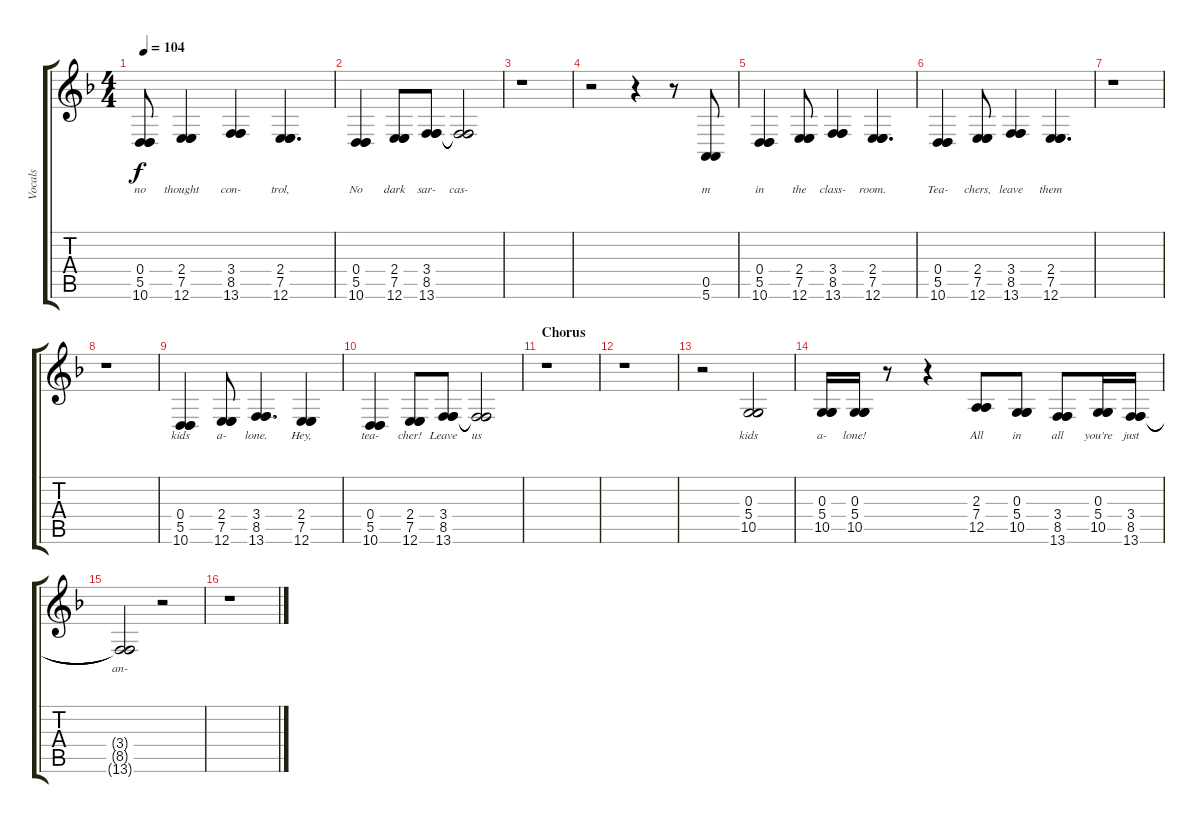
\track ("Vocals " "Vocals ") {instrument clarinet}
\staff {score tabs}
\tuning (E4 B3 G3 D3 A2 E2) {hide}
\ts (4 4)
\tempo 104
\clef g2
\ks dminor
(0.4 5.5 10.6).8{lyrics (0 "no") lyrics (1 "") lyrics (2 "") lyrics (3 "") lyrics (4 "") dy f} (2.4 7.5 12.6).4{lyrics (0 "thought") lyrics (1 "") lyrics (2 "") lyrics (3 "") lyrics (4 "")} (3.4 8.5 13.6).4{lyrics (0 "con-") lyrics (1 "") lyrics (2 "") lyrics (3 "") lyrics (4 "")} (2.4 7.5 12.6).4{d lyrics (0 "trol,") lyrics (1 "") lyrics (2 "") lyrics (3 "") lyrics (4 "")} |
(0.4 5.5 10.6).4{lyrics (0 "No") lyrics (1 "") lyrics (2 "") lyrics (3 "") lyrics (4 "")} (2.4 7.5 12.6).8{lyrics (0 "dark") lyrics (1 "") lyrics (2 "") lyrics (3 "") lyrics (4 "")} (3.4 8.5 13.6).8{lyrics (0 "sar-") lyrics (1 "") lyrics (2 "") lyrics (3 "") lyrics (4 "")} (3.4{t} 8.5{t} 13.6{t}).2{lyrics (0 "cas-") lyrics (1 "") lyrics (2 "") lyrics (3 "") lyrics (4 "")} |
r.1 |
r.2 r.4 r.8 (0.5 5.6).8{lyrics (0 "m") lyrics (1 "") lyrics (2 "") lyrics (3 "") lyrics (4 "")} |
(0.4 5.5 10.6).4{lyrics (0 "in") lyrics (1 "") lyrics (2 "") lyrics (3 "") lyrics (4 "")} (2.4 7.5 12.6).8{lyrics (0 "the") lyrics (1 "") lyrics (2 "") lyrics (3 "") lyrics (4 "")} (3.4 8.5 13.6).4{lyrics (0 "class-") lyrics (1 "") lyrics (2 "") lyrics (3 "") lyrics (4 "")} (2.4 7.5 12.6).4{d lyrics (0 "room.") lyrics (1 "") lyrics (2 "") lyrics (3 "") lyrics (4 "")} |
(0.4 5.5 10.6).4{lyrics (0 "Tea-") lyrics (1 "") lyrics (2 "") lyrics (3 "") lyrics (4 "")} (2.4 7.5 12.6).8{lyrics (0 "chers,") lyrics (1 "") lyrics (2 "") lyrics (3 "") lyrics (4 "")} (3.4 8.5 13.6).4{lyrics (0 "leave") lyrics (1 "") lyrics (2 "") lyrics (3 "") lyrics (4 "")} (2.4 7.5 12.6).4{d lyrics (0 "them") lyrics (1 "") lyrics (2 "") lyrics (3 "") lyrics (4 "")} |
r.1 |
r.1 |
(0.4 5.5 10.6).4{lyrics (0 "kids") lyrics (1 "") lyrics (2 "") lyrics (3 "") lyrics (4 "")} (2.4 7.5 12.6).8{lyrics (0 "a-") lyrics (1 "") lyrics (2 "") lyrics (3 "") lyrics (4 "")} (3.4 8.5 13.6).4{d lyrics (0 "lone.") lyrics (1 "") lyrics (2 "") lyrics (3 "") lyrics (4 "")} (2.4 7.5 12.6).4{lyrics (0 "Hey,") lyrics (1 "") lyrics (2 "") lyrics (3 "") lyrics (4 "")} |
(0.4 5.5 10.6).4{lyrics (0 "tea-") lyrics (1 "") lyrics (2 "") lyrics (3 "") lyrics (4 "")} (2.4 7.5 12.6).8{lyrics (0 "cher!") lyrics (1 "") lyrics (2 "") lyrics (3 "") lyrics (4 "")} (3.4 8.5 13.6).8{lyrics (0 "Leave") lyrics (1 "") lyrics (2 "") lyrics (3 "") lyrics (4 "")} (3.4{t} 8.5{t} 13.6{t}).2{lyrics (0 "us") lyrics (1 "") lyrics (2 "") lyrics (3 "") lyrics (4 "")} |
\section ("" "Chorus")
r.1 |
r.1 |
r.2 (0.3 5.4 10.5).2{lyrics (0 "kids") lyrics (1 "") lyrics (2 "") lyrics (3 "") lyrics (4 "")} |
(0.3 5.4 10.5).16{lyrics (0 "a-") lyrics (1 "") lyrics (2 "") lyrics (3 "") lyrics (4 "")} (0.3 5.4 10.5).16{lyrics (0 "lone!") lyrics (1 "") lyrics (2 "") lyrics (3 "") lyrics (4 "")} r.8 r.4 (2.3 7.4 12.5).8{lyrics (0 "All") lyrics (1 "") lyrics (2 "") lyrics (3 "") lyrics (4 "")} (0.3 5.4 10.5).8{lyrics (0 "in") lyrics (1 "") lyrics (2 "") lyrics (3 "") lyrics (4 "")} (3.4 8.5 13.6).8{lyrics (0 "all") lyrics (1 "") lyrics (2 "") lyrics (3 "") lyrics (4 "")} (0.3 5.4 10.5).16{lyrics (0 "you're") lyrics (1 "") lyrics (2 "") lyrics (3 "") lyrics (4 "")} (3.4 8.5 13.6).16{lyrics (0 "just") lyrics (1 "") lyrics (2 "") lyrics (3 "") lyrics (4 "")} |
(3.4{t} 8.5{t} 13.6{t}).2{lyrics (0 "an-") lyrics (1 "") lyrics (2 "") lyrics (3 "") lyrics (4 "")} r.2 |
r.1
